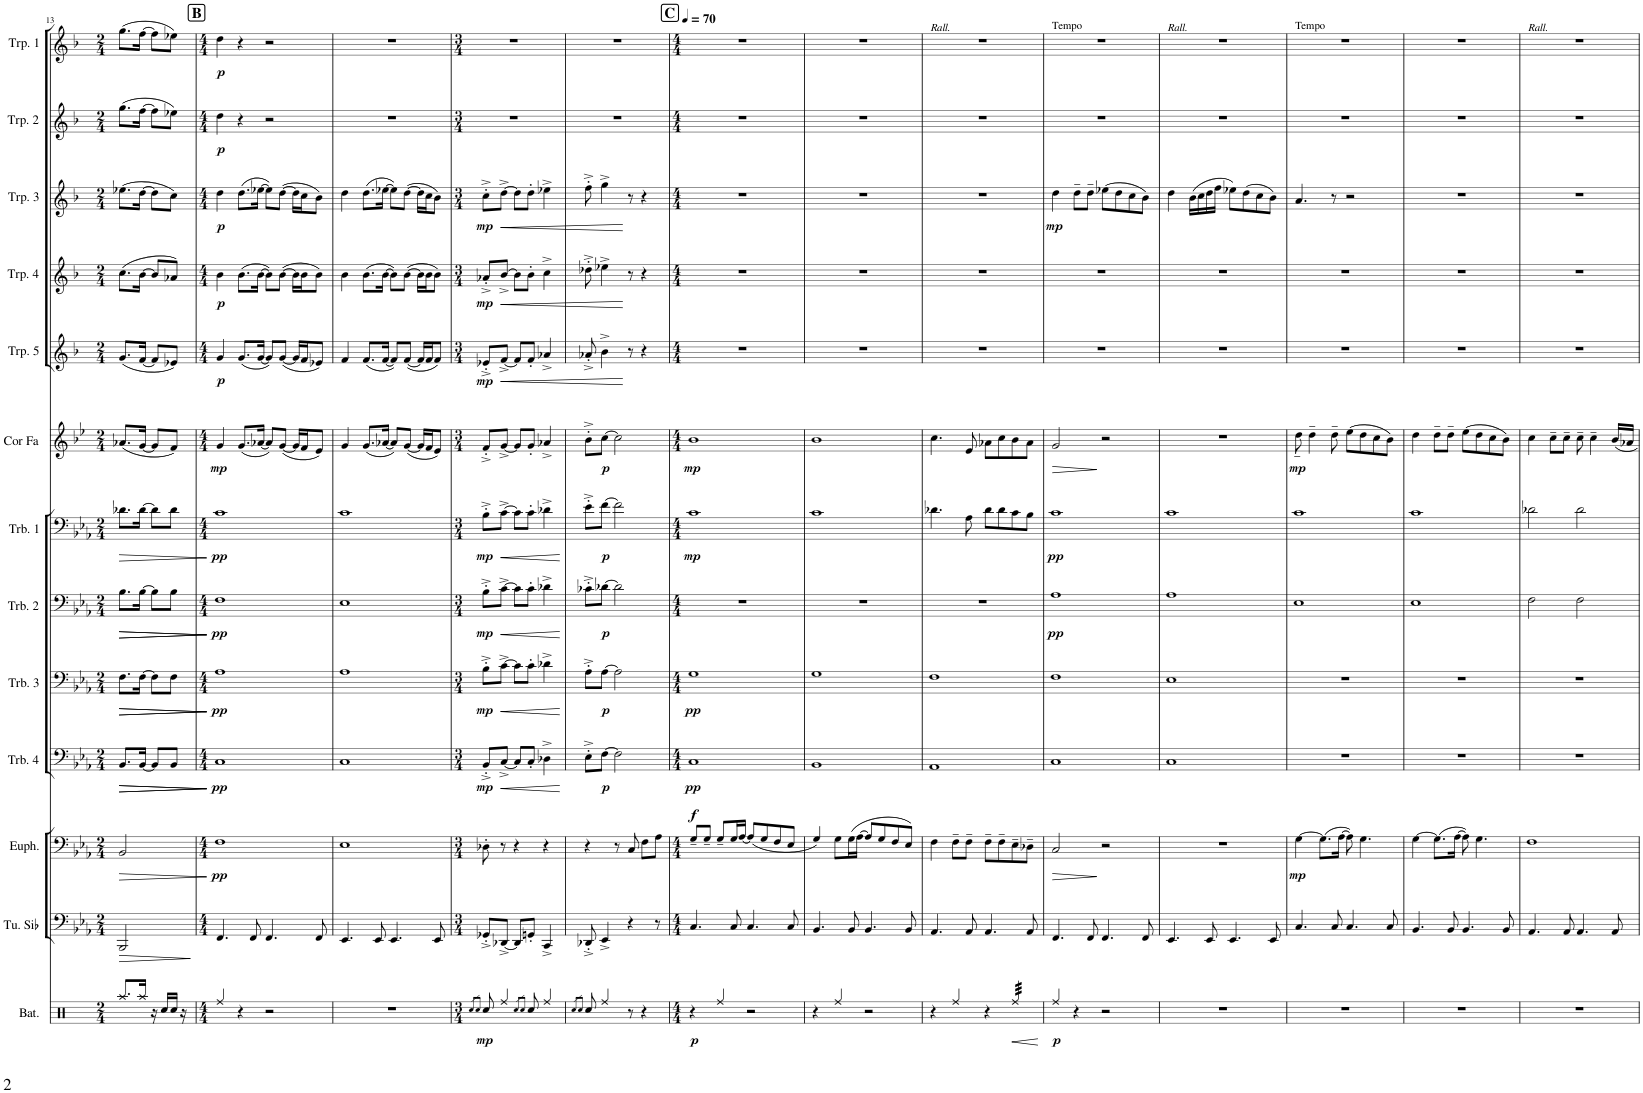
**kern	**dynam	**kern	**dynam	**kern	**dynam	**kern	**dynam	**kern	**dynam	**kern	**dynam	**kern	**dynam	**kern	**dynam	**kern	**dynam	**kern	**dynam	**kern	**dynam	**kern	**dynam	**kern	**dynam
*part13	*part13	*part12	*part12	*part11	*part11	*part10	*part10	*part9	*part9	*part8	*part8	*part7	*part7	*part6	*part6	*part5	*part5	*part4	*part4	*part3	*part3	*part2	*part2	*part1	*part1
*staff13	*staff13	*staff12	*staff12	*staff11	*staff11	*staff10	*staff10	*staff9	*staff9	*staff8	*staff8	*staff7	*staff7	*staff6	*staff6	*staff5	*staff5	*staff4	*staff4	*staff3	*staff3	*staff2	*staff2	*staff1	*staff1
*I"Batterie	*	*I"Tuba en Sib	*	*I"Euphonium	*	*I"Trombone 4	*	*I"Trombone 3	*	*I"Trombone 2	*	*I"Trombone 1	*	*I"Cor en Fa	*	*I"Trompette 5	*	*I"Trompette 4	*	*I"Trompette 3	*	*I"Trompette 2	*	*I"Trompette 1	*
*I'Bat.	*	*I'Tu. Sib	*	*I'Euph.	*	*I'Trb. 4	*	*I'Trb. 3	*	*I'Trb. 2	*	*I'Trb. 1	*	*I'Cor Fa	*	*I'Trp. 5	*	*I'Trp. 4	*	*I'Trp. 3	*	*I'Trp. 2	*	*I'Trp. 1	*
!!LO:PB:g=z
*clefX	*	*clefF4	*	*clefF4	*	*clefF4	*	*clefF4	*	*clefF4	*	*clefF4	*	*clefG2	*	*clefG2	*	*clefG2	*	*clefG2	*	*clefG2	*	*clefG2	*
*	*	*	*	*	*	*	*	*	*	*	*	*	*	*Trd4c7	*	*Trd1c2	*	*Trd1c2	*	*Trd1c2	*	*Trd1c2	*	*Trd1c2	*
*k[]	*	*k[b-e-a-]	*	*k[b-e-a-]	*	*k[b-e-a-]	*	*k[b-e-a-]	*	*k[b-e-a-]	*	*k[b-e-a-]	*	*k[b-e-]	*	*k[b-]	*	*k[b-]	*	*k[b-]	*	*k[b-]	*	*k[b-]	*
*M2/4	*	*M2/4	*	*M2/4	*	*M2/4	*	*M2/4	*	*M2/4	*	*M2/4	*	*M2/4	*	*M2/4	*	*M2/4	*	*M2/4	*	*M2/4	*	*M2/4	*
=13	=13	=13	=13	=13	=13	=13	=13	=13	=13	=13	=13	=13	=13	=13	=13	=13	=13	=13	=13	=13	=13	=13	=13	=13	=13
!	!	!	!LO:HP:b	!	!LO:HP:b	!	!LO:HP:b	!	!LO:HP:b	!	!LO:HP:b	!	!LO:HP:b	!	!	!	!	!	!	!	!	!	!	!	!
8.Raa/L	.	2BBB-/	>	2BB-/	>	8.BB-/L	>	8.F\L	>	8.B-\L	>	8.d-X\L	>	(8.a-X/L	.	(8.g/L	.	(8.cc\L	.	(8.ee-X\L	.	(8.gg\L	.	(8.gg\L	.
!	!	!	!	!	!	!	!LO:HP:b	!	!LO:HP:b	!	!LO:HP:b	!	!	!	!	!	!	!	!	!	!	!	!	!	!
16Raa/Jk	.	.	.	.	.	[16BB-/Jk	>	[16F\Jk	>	[16B-\Jk	>	[16d-\Jk	.	[16g/Jk	.	[16f/Jk	.	[16b-\Jk	.	[16dd\Jk	.	[16ff\Jk	.	[16ff\Jk	.
16r	.	.	.	.	.	8BB-/L]	.	8F\L]	.	8B-\L]	.	8d-\L]	.	8g/L]	.	8f/L]	.	8b-/L]	.	8dd\L]	.	8ff\L]	.	8ff\L]	.
16Rcc/LL	.	.	.	.	.	.	.	.	.	.	.	.	.	.	.	.	.	.	.	.	.	.	.	.	.
16Rcc/JJ	.	.	.	.	.	8BB-/J	.	8F\J	.	8B-\J	.	8d-\J	.	8f/J)	.	8e-X/J)	.	8a-X/J)	.	8cc\J)	.	8ee-X\J)	.	8ee-X\J)	.
16r	.	.	.	.	.	.	.	.	.	.	.	.	.	.	.	.	.	.	.	.	.	.	.	.	.
.	.	.	]	.	]	.	] ]	.	] ]	.	] ]	.	]	.	.	.	.	.	.	.	.	.	.	.	.
!!LO:REH:place=s1:a:B:cj:fs=14:t=B
=14	=14	=14	=14	=14	=14	=14	=14	=14	=14	=14	=14	=14	=14	=14	=14	=14	=14	=14	=14	=14	=14	=14	=14	=14	=14
*M4/4	*	*M4/4	*	*M4/4	*	*M4/4	*	*M4/4	*	*M4/4	*	*M4/4	*	*M4/4	*	*M4/4	*	*M4/4	*	*M4/4	*	*M4/4	*	*M4/4	*
!	!	!	!	!	!LO:DY:b	!	!LO:DY:b	!	!LO:DY:b	!	!LO:DY:b	!	!LO:DY:b	!	!LO:DY:b	!	!LO:DY:b	!	!LO:DY:b	!	!LO:DY:b	!	!LO:DY:b	!	!LO:DY:b
4Rff/	.	4.FF/	.	1F	pp	1C	pp	1A-	pp	1F	pp	1c	pp	4g/	mp	4g/	p	4b-\	p	4dd\	p	4dd\	p	4dd\	p
4r	.	.	.	.	.	.	.	.	.	.	.	.	.	(8.g/L	.	(8.g/L	.	(8.b-\L	.	(8.dd\L	.	4r	.	4r	.
.	.	8FF/	.	.	.	.	.	.	.	.	.	.	.	.	.	.	.	.	.	.	.	.	.	.	.
.	.	.	.	.	.	.	.	.	.	.	.	.	.	[16a-X/Jk	.	[16g/Jk	.	[16b-\Jk	.	[16ee-X\Jk	.	.	.	.	.
2r	.	4.FF/	.	.	.	.	.	.	.	.	.	.	.	8a-/L])	.	8g/L])	.	8b-\L])	.	8ee-\L])	.	2r	.	2r	.
.	.	.	.	.	.	.	.	.	.	.	.	.	.	([8g/J	.	([8g/J	.	([8b-\J	.	([8dd\J	.	.	.	.	.
.	.	.	.	.	.	.	.	.	.	.	.	.	.	16g/LL]	.	16g/LL]	.	16b-\LL]	.	16dd\LL]	.	.	.	.	.
.	.	.	.	.	.	.	.	.	.	.	.	.	.	16f/J	.	16f/J	.	16b-\J	.	16cc\J	.	.	.	.	.
.	.	8FF/	.	.	.	.	.	.	.	.	.	.	.	8e-/J)	.	8e-X/J)	.	8b-\J)	.	8b-\J)	.	.	.	.	.
=15	=15	=15	=15	=15	=15	=15	=15	=15	=15	=15	=15	=15	=15	=15	=15	=15	=15	=15	=15	=15	=15	=15	=15	=15	=15
1r	.	4.EE-/	.	1E-	.	1C	.	1A-	.	1E-	.	1c	.	4g/	.	4f/	.	4b-\	.	4dd\	.	1r	.	1r	.
.	.	.	.	.	.	.	.	.	.	.	.	.	.	(8.g/L	.	(8.f/L	.	(8.b-\L	.	(8.dd\L	.	.	.	.	.
.	.	8EE-/	.	.	.	.	.	.	.	.	.	.	.	.	.	.	.	.	.	.	.	.	.	.	.
.	.	.	.	.	.	.	.	.	.	.	.	.	.	[16a-X/Jk	.	[16f/Jk	.	[16b-\Jk	.	[16ee-X\Jk	.	.	.	.	.
.	.	4.EE-/	.	.	.	.	.	.	.	.	.	.	.	8a-/L])	.	8f/L])	.	8b-\L])	.	8ee-\L])	.	.	.	.	.
.	.	.	.	.	.	.	.	.	.	.	.	.	.	([8g/J	.	([8f/J	.	([8b-\J	.	([8dd\J	.	.	.	.	.
.	.	.	.	.	.	.	.	.	.	.	.	.	.	16g/LL]	.	16f/LL]	.	16b-\LL]	.	16dd\LL]	.	.	.	.	.
.	.	.	.	.	.	.	.	.	.	.	.	.	.	16f/J	.	16f/J	.	16b-\J	.	16cc\J	.	.	.	.	.
.	.	8EE-/	.	.	.	.	.	.	.	.	.	.	.	8e-/J)	.	8f/J)	.	8b-\J)	.	8b-\J)	.	.	.	.	.
=16	=16	=16	=16	=16	=16	=16	=16	=16	=16	=16	=16	=16	=16	=16	=16	=16	=16	=16	=16	=16	=16	=16	=16	=16	=16
*M3/4	*	*M3/4	*	*M3/4	*	*M3/4	*	*M3/4	*	*M3/4	*	*M3/4	*	*M3/4	*	*M3/4	*	*M3/4	*	*M3/4	*	*M3/4	*	*M3/4	*
8qRcc/L	.	.	.	.	.	.	.	.	.	.	.	.	.	.	.	.	.	.	.	.	.	.	.	.	.
8qRcc/J	.	.	.	.	.	.	.	.	.	.	.	.	.	.	.	.	.	.	.	.	.	.	.	.	.
!	!LO:DY:b	!	!	!	!	!	!LO:DY:b	!	!LO:DY:b	!	!LO:DY:b	!	!LO:DY:b	!	!	!	!LO:DY:b	!	!LO:DY:b	!	!LO:DY:b	!	!	!	!
8Rcc/	mp	8GG-X'^/L	.	8D-X'\	.	8BB-'^/L	mp	8B-'^\L	mp	8B-'^\L	mp	8B-'^\L	mp	8f'^/L	.	8e-X'^/L	mp	8a-X'^/L	mp	8cc'^\L	mp	2.r	.	2.r	.
!	!	!	!	!	!	!	!LO:HP:b	!	!LO:HP:b	!	!LO:HP:b	!	!LO:HP:b	!	!	!	!LO:HP:b	!	!LO:HP:b	!	!LO:HP:b	!	!	!	!
4Rff/	.	[8DD-X^/J	.	8r	.	[8C^/J	<	[8c^\J	<	[8c^\J	<	[8c^\J	<	[8g^/J	.	[8f^/J	<	[8b-^/J	<	[8dd^\J	<	.	.	.	.
.	.	8DD-/L]	.	4r	.	8C/L]	.	8c\L]	.	8c\L]	.	8c\L]	.	8g/L]	.	8f/L]	.	8b-\L]	.	8dd\L]	.	.	.	.	.
8qRcc/L	.	.	.	.	.	.	.	.	.	.	.	.	.	.	.	.	.	.	.	.	.	.	.	.	.
8qRcc/J	.	.	.	.	.	.	.	.	.	.	.	.	.	.	.	.	.	.	.	.	.	.	.	.	.
8Rcc/	.	8GGn'/J	.	.	.	8C'/J	.	8c'\J	.	8c'\J	.	8c'\J	.	8g'/J	.	8f'/J	.	8b-'\J	.	8dd'\J	.	.	.	.	.
4Rff/	.	4CC^/	.	4r	.	4D-X^\	.	4d-X^\	.	4d-X^\	.	4d-X^\	.	4a-X^/	.	4a-X^/	.	4cc^\	.	4ee-X^\	.	.	.	.	.
.	.	.	.	.	.	.	[	.	[	.	[	.	[	.	.	.	.	.	.	.	.	.	.	.	.
=17	=17	=17	=17	=17	=17	=17	=17	=17	=17	=17	=17	=17	=17	=17	=17	=17	=17	=17	=17	=17	=17	=17	=17	=17	=17
8qRcc/L	.	.	.	.	.	.	.	.	.	.	.	.	.	.	.	.	.	.	.	.	.	.	.	.	.
8qRcc/J	.	.	.	.	.	.	.	.	.	.	.	.	.	.	.	.	.	.	.	.	.	.	.	.	.
8Rcc/	.	8DD-X'^/	.	4r	.	8E-'^\L	.	8A-'^\L	.	8c-X'^\L	.	8e-'^\L	.	8b-'^\L	.	8a-X'^/	.	8dd-X'^\	.	8ff'^\	.	2.r	.	2.r	.
!	!	!	!	!	!	!	!LO:DY:b	!	!LO:DY:b	!	!LO:DY:b	!	!LO:DY:b	!	!LO:DY:b	!	!	!	!	!	!	!	!	!	!
4Rff/	.	4EE-^/	.	.	.	[8F\J	p	[8A-\J	p	[8d-X\J	p	[8f\J	p	[8cc\J	p	4b-^\	.	4ee-X^\	.	4gg^\	.	.	.	.	.
.	.	.	.	8r	.	2F\]	.	2A-\]	.	2d-\]	.	2f\]	.	2cc\]	.	.	.	.	.	.	.	.	.	.	.
8r	.	4r	.	8C/	.	.	.	.	.	.	.	.	.	.	.	8r	[	8r	[	8r	[	.	.	.	.
4r	.	.	.	8F\L	.	.	.	.	.	.	.	.	.	.	.	4r	.	4r	.	4r	.	.	.	.	.
.	.	8r	.	8A-\J	.	.	.	.	.	.	.	.	.	.	.	.	.	.	.	.	.	.	.	.	.
=18	=18	=18	=18	=18	=18	=18	=18	=18	=18	=18	=18	=18	=18	=18	=18	=18	=18	=18	=18	=18	=18	=18	=18	=18	=18
!!LO:REH:place=s1:a:B:cj:fs=14:t=C
*M4/4	*	*M4/4	*	*M4/4	*	*M4/4	*	*M4/4	*	*M4/4	*	*M4/4	*	*M4/4	*	*M4/4	*	*M4/4	*	*M4/4	*	*M4/4	*	*M4/4	*
*	*	*	*	*	*	*	*	*	*	*	*	*	*	*	*	*	*	*	*	*	*	*	*	*MM70	*
!	!LO:DY:b	!	!	!	!LO:DY:a	!	!LO:DY:b	!	!LO:DY:b	!	!	!	!LO:DY:b	!	!LO:DY:b	!	!	!	!	!	!	!	!	!	!
4r	p	4.C/	.	8G~</L	f	1C	pp	1G	pp	1r	.	1c	mp	1b-	mp	1r	.	1r	.	1r	.	1r	.	1r	.
.	.	.	.	8G~</J	.	.	.	.	.	.	.	.	.	.	.	.	.	.	.	.	.	.	.	.	.
4Rff/	.	.	.	8G~</L	.	.	.	.	.	.	.	.	.	.	.	.	.	.	.	.	.	.	.	.	.
.	.	8C/	.	16G/L	.	.	.	.	.	.	.	.	.	.	.	.	.	.	.	.	.	.	.	.	.
.	.	.	.	[16A-/JJ	.	.	.	.	.	.	.	.	.	.	.	.	.	.	.	.	.	.	.	.	.
2r	.	4.C/	.	(8A-/L]	.	.	.	.	.	.	.	.	.	.	.	.	.	.	.	.	.	.	.	.	.
.	.	.	.	8G/	.	.	.	.	.	.	.	.	.	.	.	.	.	.	.	.	.	.	.	.	.
.	.	.	.	8F/	.	.	.	.	.	.	.	.	.	.	.	.	.	.	.	.	.	.	.	.	.
.	.	8C/	.	8E-/J	.	.	.	.	.	.	.	.	.	.	.	.	.	.	.	.	.	.	.	.	.
=19	=19	=19	=19	=19	=19	=19	=19	=19	=19	=19	=19	=19	=19	=19	=19	=19	=19	=19	=19	=19	=19	=19	=19	=19	=19
4r	.	4.BB-/	.	4G/)	.	1BB-	.	1G	.	1r	.	1c	.	1b-	.	1r	.	1r	.	1r	.	1r	.	1r	.
4Rff/	.	.	.	8G\L	.	.	.	.	.	.	.	.	.	.	.	.	.	.	.	.	.	.	.	.	.
.	.	8BB-/	.	(16G\L	.	.	.	.	.	.	.	.	.	.	.	.	.	.	.	.	.	.	.	.	.
.	.	.	.	[16A-\JJ	.	.	.	.	.	.	.	.	.	.	.	.	.	.	.	.	.	.	.	.	.
2r	.	4.BB-/	.	8A-/L]	.	.	.	.	.	.	.	.	.	.	.	.	.	.	.	.	.	.	.	.	.
.	.	.	.	8G/	.	.	.	.	.	.	.	.	.	.	.	.	.	.	.	.	.	.	.	.	.
.	.	.	.	8F/	.	.	.	.	.	.	.	.	.	.	.	.	.	.	.	.	.	.	.	.	.
.	.	8BB-/	.	8E-/J)	.	.	.	.	.	.	.	.	.	.	.	.	.	.	.	.	.	.	.	.	.
=20	=20	=20	=20	=20	=20	=20	=20	=20	=20	=20	=20	=20	=20	=20	=20	=20	=20	=20	=20	=20	=20	=20	=20	=20	=20
!	!	!	!	!	!	!	!	!	!	!	!	!	!	!	!	!	!	!	!	!	!	!	!	!LO:TX:a:i:t=Rall.	!
4r	.	4.AA-/	.	4F\	.	1AA-	.	1F	.	1r	.	4.d-X\	.	4.cc\	.	1r	.	1r	.	1r	.	1r	.	1r	.
4Rff/	.	.	.	8F~\L	.	.	.	.	.	.	.	.	.	.	.	.	.	.	.	.	.	.	.	.	.
.	.	8AA-/	.	8F~\J	.	.	.	.	.	.	.	8A-\	.	8e-/	.	.	.	.	.	.	.	.	.	.	.
4r	.	4.AA-/	.	8F~\L	.	.	.	.	.	.	.	8d-\L	.	8a-X\L	.	.	.	.	.	.	.	.	.	.	.
.	.	.	.	8F~\	.	.	.	.	.	.	.	8d-\	.	8cc\	.	.	.	.	.	.	.	.	.	.	.
!	!LO:HP:b	!	!	!	!	!	!	!	!	!	!	!	!	!	!	!	!	!	!	!	!	!	!	!	!
*tremolo	*	*	*	*	*	*	*	*	*	*	*	*	*	*	*	*	*	*	*	*	*	*	*	*	*
32Rff/LLL	<	.	.	8E-~\	.	.	.	.	.	.	.	8c\	.	8b-\	.	.	.	.	.	.	.	.	.	.	.
32Rff/	.	.	.	.	.	.	.	.	.	.	.	.	.	.	.	.	.	.	.	.	.	.	.	.	.
32Rff/	.	.	.	.	.	.	.	.	.	.	.	.	.	.	.	.	.	.	.	.	.	.	.	.	.
32Rff/	.	.	.	.	.	.	.	.	.	.	.	.	.	.	.	.	.	.	.	.	.	.	.	.	.
32Rff/	.	8AA-/	.	8D-X~\J	.	.	.	.	.	.	.	8B-\J	.	8a-\J	.	.	.	.	.	.	.	.	.	.	.
32Rff/	.	.	.	.	.	.	.	.	.	.	.	.	.	.	.	.	.	.	.	.	.	.	.	.	.
32Rff/	.	.	.	.	.	.	.	.	.	.	.	.	.	.	.	.	.	.	.	.	.	.	.	.	.
32Rff/JJJ	.	.	.	.	.	.	.	.	.	.	.	.	.	.	.	.	.	.	.	.	.	.	.	.	.
*Xtremolo	*	*	*	*	*	*	*	*	*	*	*	*	*	*	*	*	*	*	*	*	*	*	*	*	*
.	[	.	.	.	.	.	.	.	.	.	.	.	.	.	.	.	.	.	.	.	.	.	.	.	.
=21	=21	=21	=21	=21	=21	=21	=21	=21	=21	=21	=21	=21	=21	=21	=21	=21	=21	=21	=21	=21	=21	=21	=21	=21	=21
!	!	!	!	!	!	!	!	!	!	!	!	!	!	!	!	!	!	!	!	!	!	!	!	!LO:TX:a:t=Tempo	!
!	!LO:DY:b	!	!	!	!LO:HP:b	!	!	!	!	!	!LO:DY:b	!	!LO:DY:b	!	!LO:HP:b	!	!	!	!	!	!LO:DY:b	!	!	!	!
4Rff/	p	4.FF/	.	2C/	>	1C	.	1F	.	1A-	pp	1c	pp	2g/	>	1r	.	1r	.	4dd\	mp	1r	.	1r	.
4r	.	.	.	.	.	.	.	.	.	.	.	.	.	.	.	.	.	.	.	8dd~\L	.	.	.	.	.
.	.	8FF/	.	.	.	.	.	.	.	.	.	.	.	.	.	.	.	.	.	8dd~\J	.	.	.	.	.
2r	.	4.FF/	.	2r	]	.	.	.	.	.	.	.	.	2r	]	.	.	.	.	(8ee-X\L	.	.	.	.	.
.	.	.	.	.	.	.	.	.	.	.	.	.	.	.	.	.	.	.	.	8dd\	.	.	.	.	.
.	.	.	.	.	.	.	.	.	.	.	.	.	.	.	.	.	.	.	.	8cc\	.	.	.	.	.
.	.	8FF/	.	.	.	.	.	.	.	.	.	.	.	.	.	.	.	.	.	8b-\J)	.	.	.	.	.
=22	=22	=22	=22	=22	=22	=22	=22	=22	=22	=22	=22	=22	=22	=22	=22	=22	=22	=22	=22	=22	=22	=22	=22	=22	=22
!	!	!	!	!	!	!	!	!	!	!	!	!	!	!	!	!	!	!	!	!	!	!	!	!LO:TX:a:i:t=Rall.	!
1r	.	4.EE-/	.	1r	.	1C	.	1E-	.	1A-	.	1c	.	1r	.	1r	.	1r	.	4dd\	.	1r	.	1r	.
.	.	.	.	.	.	.	.	.	.	.	.	.	.	.	.	.	.	.	.	(16b-\LL	.	.	.	.	.
.	.	.	.	.	.	.	.	.	.	.	.	.	.	.	.	.	.	.	.	16cc\	.	.	.	.	.
.	.	8EE-/	.	.	.	.	.	.	.	.	.	.	.	.	.	.	.	.	.	16dd\	.	.	.	.	.
.	.	.	.	.	.	.	.	.	.	.	.	.	.	.	.	.	.	.	.	16ff\JJ	.	.	.	.	.
.	.	4.EE-/	.	.	.	.	.	.	.	.	.	.	.	.	.	.	.	.	.	8ee-X\L)	.	.	.	.	.
.	.	.	.	.	.	.	.	.	.	.	.	.	.	.	.	.	.	.	.	(8dd\	.	.	.	.	.
.	.	.	.	.	.	.	.	.	.	.	.	.	.	.	.	.	.	.	.	8cc\	.	.	.	.	.
.	.	8EE-/	.	.	.	.	.	.	.	.	.	.	.	.	.	.	.	.	.	8b-\J)	.	.	.	.	.
=23	=23	=23	=23	=23	=23	=23	=23	=23	=23	=23	=23	=23	=23	=23	=23	=23	=23	=23	=23	=23	=23	=23	=23	=23	=23
!	!	!	!	!	!	!	!	!	!	!	!	!	!	!	!	!	!	!	!	!	!	!	!	!LO:TX:a:t=Tempo	!
!	!	!	!	!	!LO:DY:b	!	!	!	!	!	!	!	!	!	!LO:DY:b	!	!	!	!	!	!	!	!	!	!
1r	.	4.C/	.	[4G\	mp	1r	.	1r	.	1E-	.	1c	.	8dd~<\	mp	1r	.	1r	.	4.a/	.	1r	.	1r	.
.	.	.	.	.	.	.	.	.	.	.	.	.	.	4dd~\	.	.	.	.	.	.	.	.	.	.	.
.	.	.	.	(8.G\L]	.	.	.	.	.	.	.	.	.	.	.	.	.	.	.	.	.	.	.	.	.
.	.	8C/	.	.	.	.	.	.	.	.	.	.	.	8dd~\	.	.	.	.	.	8r	.	.	.	.	.
.	.	.	.	[16A-\Jk	.	.	.	.	.	.	.	.	.	.	.	.	.	.	.	.	.	.	.	.	.
.	.	4.C/	.	8A-\])	.	.	.	.	.	.	.	.	.	(8ee-\L	.	.	.	.	.	2r	.	.	.	.	.
.	.	.	.	4.G\	.	.	.	.	.	.	.	.	.	8dd\	.	.	.	.	.	.	.	.	.	.	.
.	.	.	.	.	.	.	.	.	.	.	.	.	.	8cc\	.	.	.	.	.	.	.	.	.	.	.
.	.	8C/	.	.	.	.	.	.	.	.	.	.	.	8b-\J)	.	.	.	.	.	.	.	.	.	.	.
=24	=24	=24	=24	=24	=24	=24	=24	=24	=24	=24	=24	=24	=24	=24	=24	=24	=24	=24	=24	=24	=24	=24	=24	=24	=24
1r	.	4.BB-/	.	[4G\	.	1r	.	1r	.	1E-	.	1c	.	4dd\	.	1r	.	1r	.	1r	.	1r	.	1r	.
.	.	.	.	(8.G\L]	.	.	.	.	.	.	.	.	.	8dd~\L	.	.	.	.	.	.	.	.	.	.	.
.	.	8BB-/	.	.	.	.	.	.	.	.	.	.	.	8dd~\J	.	.	.	.	.	.	.	.	.	.	.
.	.	.	.	[16A-\Jk	.	.	.	.	.	.	.	.	.	.	.	.	.	.	.	.	.	.	.	.	.
.	.	4.BB-/	.	8A-\])	.	.	.	.	.	.	.	.	.	(8ee-\L	.	.	.	.	.	.	.	.	.	.	.
.	.	.	.	4.G\	.	.	.	.	.	.	.	.	.	8dd\	.	.	.	.	.	.	.	.	.	.	.
.	.	.	.	.	.	.	.	.	.	.	.	.	.	8cc\	.	.	.	.	.	.	.	.	.	.	.
.	.	8BB-/	.	.	.	.	.	.	.	.	.	.	.	8b-\J)	.	.	.	.	.	.	.	.	.	.	.
=25	=25	=25	=25	=25	=25	=25	=25	=25	=25	=25	=25	=25	=25	=25	=25	=25	=25	=25	=25	=25	=25	=25	=25	=25	=25
!	!	!	!	!	!	!	!	!	!	!	!	!	!	!	!	!	!	!	!	!	!	!	!	!LO:TX:a:i:t=Rall.	!
1r	.	4.AA-/	.	1F	.	1r	.	1r	.	2F\	.	2d-X\	.	4cc\	.	1r	.	1r	.	1r	.	1r	.	1r	.
.	.	.	.	.	.	.	.	.	.	.	.	.	.	8cc~\L	.	.	.	.	.	.	.	.	.	.	.
.	.	8AA-/	.	.	.	.	.	.	.	.	.	.	.	8cc~\J	.	.	.	.	.	.	.	.	.	.	.
.	.	4.AA-/	.	.	.	.	.	.	.	2F\	.	2d-\	.	8cc~\	.	.	.	.	.	.	.	.	.	.	.
.	.	.	.	.	.	.	.	.	.	.	.	.	.	4cc~\	.	.	.	.	.	.	.	.	.	.	.
.	.	8AA-/	.	.	.	.	.	.	.	.	.	.	.	16b-/LL	.	.	.	.	.	.	.	.	.	.	.
.	.	.	.	.	.	.	.	.	.	.	.	.	.	16a-X/JJ	.	.	.	.	.	.	.	.	.	.	.
=	=	=	=	=	=	=	=	=	=	=	=	=	=	=	=	=	=	=	=	=	=	=	=	=	=
*-	*-	*-	*-	*-	*-	*-	*-	*-	*-	*-	*-	*-	*-	*-	*-	*-	*-	*-	*-	*-	*-	*-	*-	*-	*-
